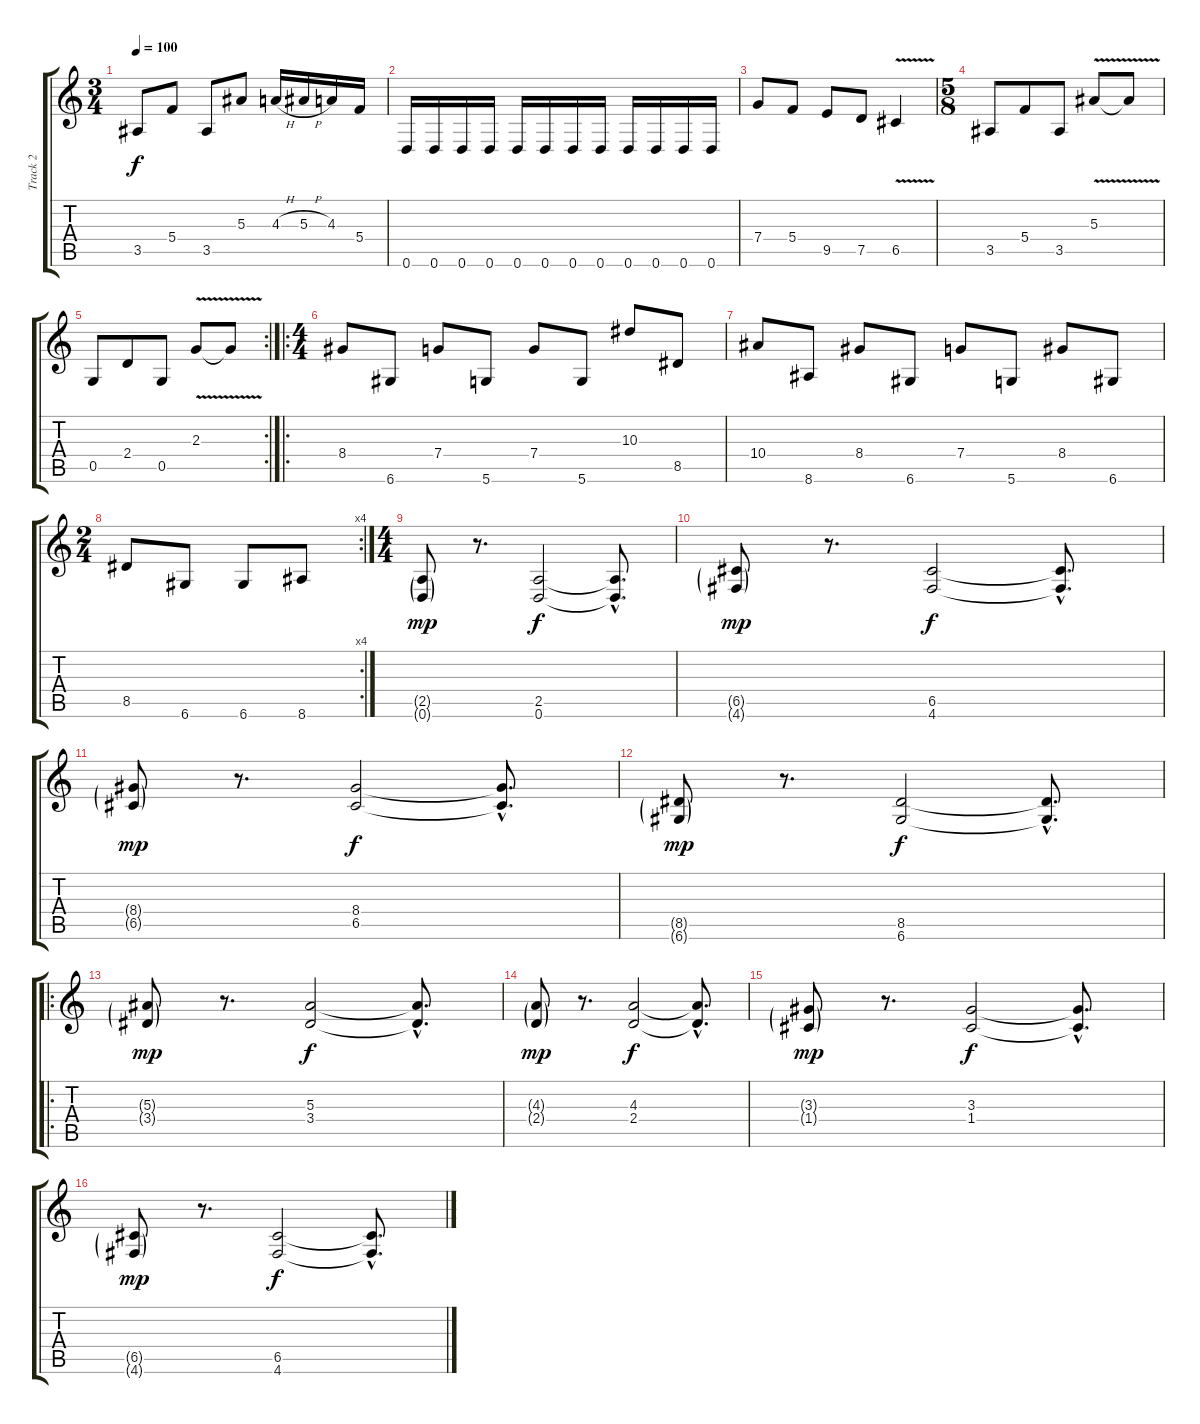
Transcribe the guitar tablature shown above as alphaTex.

\track ("Track 2" "Track 2") {instrument distortionguitar}
\staff {score tabs}
\tuning (D4 A3 F3 C3 G2 D2) {hide}
\ts (3 4)
\tempo 100
\clef g2
\ks c
3.5.8{dy f} 5.4.8 3.5.8 5.3.8 4.3{h}.16 5.3{h}.16 4.3.16 5.4.16 |
0.6.16 0.6.16 0.6.16 0.6.16 0.6.16 0.6.16 0.6.16 0.6.16 0.6.16 0.6.16 0.6.16 0.6.16 |
7.4.8 5.4.8 9.5.8 7.5.8 6.5{v}.4 |
\ts (5 8)
3.5.8 5.4.8 3.5.8 5.3{v}.8 5.3{t}.8 |
\rc 2
0.5.8 2.4.8 0.5.8 2.3{v}.8 2.3{t}.8 |
\ro
\ts (4 4)
8.4.8 6.6.8 7.4.8 5.6.8 7.4.8 5.6.8 10.3.8 8.5.8 |
10.4.8 8.6.8 8.4.8 6.6.8 7.4.8 5.6.8 8.4.8 6.6.8 |
\rc 4
\ts (2 4)
8.5.8 6.6.8 6.6.8 8.6.8 |
\ts (4 4)
(2.5{g} 0.6{g}).8{dy mp} r.8{d} (2.5 0.6).2{dy f} (2.5{hac t} 0.6{hac t}).8{d} |
(6.5{g} 4.6{g}).8{dy mp} r.8{d} (6.5 4.6).2{dy f} (6.5{hac t} 4.6{hac t}).8{d} |
(8.4{g} 6.5{g}).8{dy mp} r.8{d} (8.4 6.5).2{dy f} (8.4{hac t} 6.5{hac t}).8{d} |
(8.5{g} 6.6{g}).8{dy mp} r.8{d} (8.5 6.6).2{dy f} (8.5{hac t} 6.6{hac t}).8{d} |
\ro
(5.3{g} 3.4{g}).8{dy mp} r.8{d} (5.3 3.4).2{dy f} (5.3{hac t} 3.4{hac t}).8{d} |
(4.3{g} 2.4{g}).8{dy mp} r.8{d} (4.3 2.4).2{dy f} (4.3{hac t} 2.4{hac t}).8{d} |
(3.3{g} 1.4{g}).8{dy mp} r.8{d} (3.3 1.4).2{dy f} (3.3{hac t} 1.4{hac t}).8{d} |
(6.5{g} 4.6{g}).8{dy mp} r.8{d} (6.5 4.6).2{dy f} (6.5{hac t} 4.6{hac t}).8{d}
